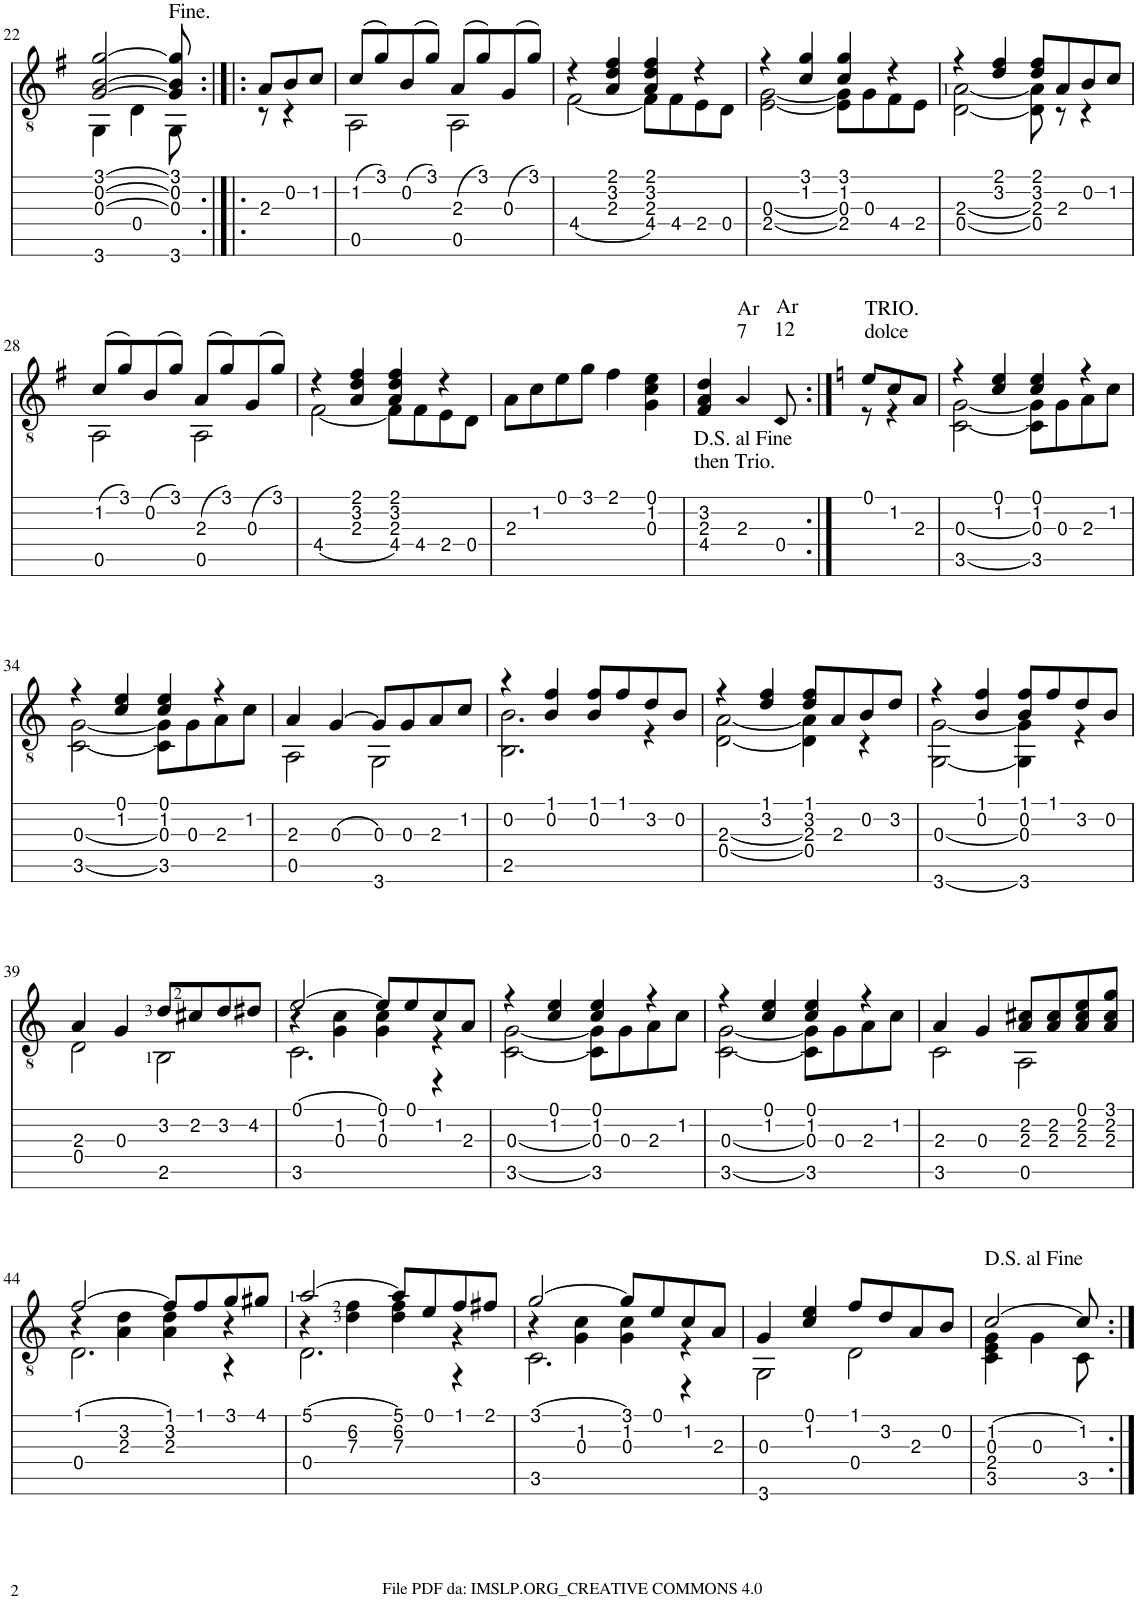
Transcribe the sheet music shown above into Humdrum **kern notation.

**kern	**kern
*part1	*part1
*staff2	*staff1
*I"Guitar	*
*I'Guit.	*
!!LO:PB:g=z
*	*clefGv2
*k[f#]	*k[f#]
*M4/4	*M4/4
=22	=22
*^	*^
[2G [2B [2g	4GG	[2G/ [2B/ [2g/	4GG\
.	4D	.	4D\
8G] 8B] 8g]	8GG	8G/] 8B/] 8g/]	8GG\
=23:|!|:	=23:|!|:	=23:|!|:	=23:|!|:
8A	8r	8A/L	8r
8BL	4r	8B/	4r
8cJ	.	8c/J	.
=24	=24	=24	=24
8cL	2AA	(8c/L	2AA\
8gJ	.	8g/)	.
8BL	.	(8B/	.
8gJ	.	8g/J)	.
8AL	2AA	(8A/L	2AA\
8gJ	.	8g/)	.
8GL	.	(8G/	.
8gJ	.	8g/J)	.
=25	=25	=25	=25
4r	[2F#	4r	[2F#\
4A 4d 4f#	.	4A/ 4d/ 4f#/	.
4A 4d 4f#	8F#L]	4A/ 4d/ 4f#/	8F#\L]
.	8F#J	.	8F#\
4r	8EL	4r	8E\
.	8DJ	.	8D\J
=26	=26	=26	=26
4r	[2E [2G	4r	[2E\ [2G\
4c 4g	.	4c/ 4g/	.
4c 4g	8E]\ 8G]\L	4c/ 4g/	8E\] 8G\]L
.	8GJ	.	8G\
4r	8F#L	4r	8F#\
.	8EJ	.	8E\J
=27	=27	=27	=27
4r	[2D [2A	4r	[2D\ [2A\
4d 4f#	.	4d/ 4f#/	.
8d\ 8f#\L	8D] 8A]	8d/ 8f#/L	8D\] 8A\]
8AJ	8r	8A/	8r
8BL	4r	8B/	4r
8cJ	.	8c/J	.
!!LO:LB:g=z	!!
=28	=28	=28	=28
8cL	2AA	(8c/L	2AA\
8gJ	.	8g/)	.
8BL	.	(8B/	.
8gJ	.	8g/J)	.
8AL	2AA	(8A/L	2AA\
8gJ	.	8g/)	.
8GL	.	(8G/	.
8gJ	.	8g/J)	.
=29	=29	=29	=29
4r	[2F#	4r	[2F#\
4A 4d 4f#	.	4A/ 4d/ 4f#/	.
4A 4d 4f#	8F#L]	4A/ 4d/ 4f#/	8F#\L]
.	8F#J	.	8F#\
4r	8EL	4r	8E\
.	8DJ	.	8D\J
*v	*v	*	*
*	*v	*v
=30	=30
8AL	8A\L
8cJ	8c\
8eL	8e\
8gJ	8g\J
4f#	4f#\
4G 4c 4e	4G\ 4c\ 4e\
=31	=31
!LO:TX:a:t=then Trio.	!
4F# 4A 4d	4F#/ 4A/ 4d/
!	!LO:TX:a:t=Ar
!	!LO:TX:a:t=7
4A	4A/
!	!LO:TX:a:t=Ar
!	!LO:TX:a:t=12
8D	8D/
=32:|!	=32:|!
*k[]	*k[]
*^	*^
!	!	!LO:TX:a:t=TRIO.	!
!	!	!LO:TX:a:t=dolce	!
8e	8r	8e/L	8r
8cL	4r	8c/	4r
8AJ	.	8A/J	.
=33	=33	=33	=33
4r	[2C [2G	4r	[2C\ [2G\
4c 4e	.	4c/ 4e/	.
4c 4e	8C]\ 8G]\L	4c/ 4e/	8C\] 8G\]L
.	8GJ	.	8G\
4r	8AL	4r	8A\
.	8cJ	.	8c\J
!!LO:LB:g=z	!!
=34	=34	=34	=34
4r	[2C [2G	4r	[2C\ [2G\
4c 4e	.	4c/ 4e/	.
4c 4e	8C]\ 8G]\L	4c/ 4e/	8C\] 8G\]L
.	8GJ	.	8G\
4r	8AL	4r	8A\
.	8cJ	.	8c\J
=35	=35	=35	=35
4A	2AA	4A/	2AA\
[4G	.	[4G/	.
8GL]	2GG	8G/L]	2GG\
8GJ	.	8G/	.
8AL	.	8A/	.
8cJ	.	8c/J	.
=36	=36	=36	=36
4r	2.BB 2.B	4r	2.BB\ 2.B\
4B 4f	.	4B/ 4f/	.
8B\ 8f\L	.	8B/ 8f/L	.
8fJ	.	8f/	.
8dL	4r	8d/	4r
8BJ	.	8B/J	.
=37	=37	=37	=37
4r	[2D [2A	4r	[2D\ [2A\
4d 4f	.	4d/ 4f/	.
8d\ 8f\L	4D] 4A]	8d/ 8f/L	4D\] 4A\]
8AJ	.	8A/	.
8BL	4r	8B/	4r
8dJ	.	8d/J	.
=38	=38	=38	=38
4r	[2GG [2G	4r	[2GG\ [2G\
4B 4f	.	4B/ 4f/	.
8B\ 8f\L	4GG] 4G]	8B/ 8f/L	4GG\] 4G\]
8fJ	.	8f/	.
8dL	4r	8d/	4r
8BJ	.	8B/J	.
!!LO:LB:g=z	!!
=39	=39	=39	=39
4A	2D	4A/	2D\
4G	.	4G/	.
8dL	2BB	8d/L	2BB\
8c#J	.	8c#X/	.
8dL	.	8d/	.
8d#J	.	8d#X/J	.
=40	=40	=40	=40
*	*^	*	*^
[2e	4r	2.C	[2e/	4r	2.C\
.	4G 4c	.	.	4G\ 4c\	.
8eL]	4G 4c	.	8e/L]	4G\ 4c\	.
8eJ	.	.	8e/	.	.
8cL	4r	4r	8c/	4r	4r
8AJ	.	.	8A/J	.	.
*	*v	*v	*	*	*
*	*	*	*v	*v
=41	=41	=41	=41
4r	[2C [2G	4r	[2C\ [2G\
4c 4e	.	4c/ 4e/	.
4c 4e	8C]\ 8G]\L	4c/ 4e/	8C\] 8G\]L
.	8GJ	.	8G\
4r	8AL	4r	8A\
.	8cJ	.	8c\J
=42	=42	=42	=42
4r	[2C [2G	4r	[2C\ [2G\
4c 4e	.	4c/ 4e/	.
4c 4e	8C]\ 8G]\L	4c/ 4e/	8C\] 8G\]L
.	8GJ	.	8G\
4r	8AL	4r	8A\
.	8cJ	.	8c\J
=43	=43	=43	=43
4A	2C	4A/	2C\
4G	.	4G/	.
8A\ 8c#\L	2AA	8A/ 8c#X/L	2AA\
8A\ 8c#\J	.	8A/ 8c#/	.
8A\ 8c#\ 8e\L	.	8A/ 8c#/ 8e/	.
8A\ 8c#\ 8g\J	.	8A/ 8c#/ 8g/J	.
!!LO:LB:g=z
=44	=44	=44	=44
*	*^	*	*^
[2f	4r	2.D	[2f/	4r	2.D\
.	4A 4d	.	.	4A\ 4d\	.
8fL]	4A 4d	.	8f/L]	4A\ 4d\	.
8fJ	.	.	8f/	.	.
8gL	4r	4r	8g/	4r	4r
8g#J	.	.	8g#X/J	.	.
=45	=45	=45	=45	=45	=45
[2a	4r	2.D	[2a/	4r	2.D\
.	4d 4f	.	.	4d\ 4f\	.
8aL]	4d 4f	.	8a/L]	4d\ 4f\	.
8eJ	.	.	8e/	.	.
8fL	4r	4r	8f/	4r	4r
8f#J	.	.	8f#X/J	.	.
=46	=46	=46	=46	=46	=46
[2g	4r	2.C	[2g/	4r	2.C\
.	4G 4c	.	.	4G\ 4c\	.
8gL]	4G 4c	.	8g/L]	4G\ 4c\	.
8eJ	.	.	8e/	.	.
8cL	4r	4r	8c/	4r	4r
8AJ	.	.	8A/J	.	.
*	*v	*v	*	*	*
*	*	*	*v	*v
=47	=47	=47	=47
4G	2GG	4G/	2GG\
4c 4e	.	4c/ 4e/	.
8fL	2D	8f/L	2D\
8dJ	.	8d/	.
8AL	.	8A/	.
8BJ	.	8B/J	.
=48	=48	=48	=48
[2c	4C 4E 4G	[2c/	4C\ 4E\ 4G\
.	4G	.	4G\
8c]	8C	8c/]	8C\
*v	*v	*	*
*	*v	*v
=:|!	=:|!
*-	*-
